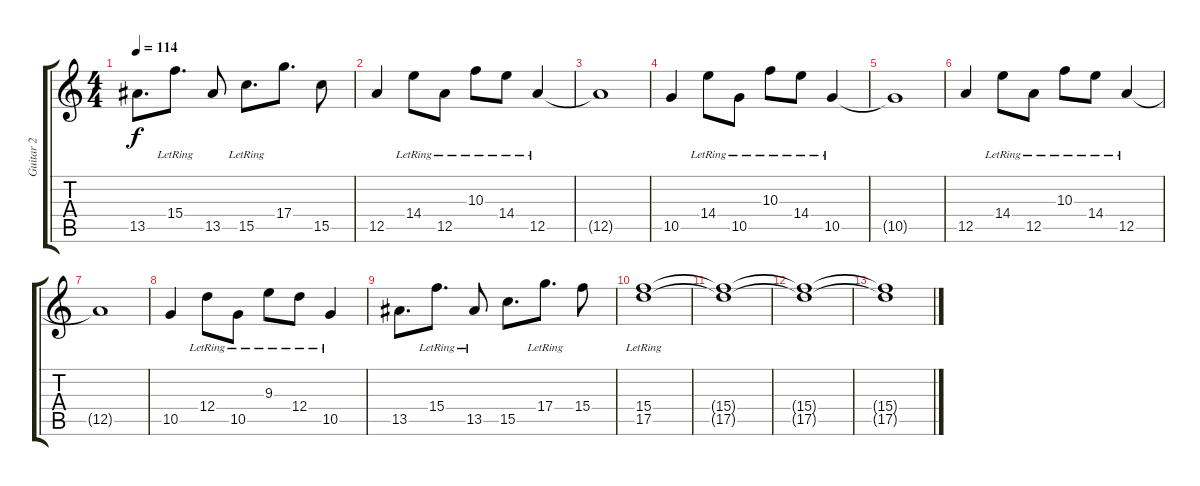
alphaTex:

\track ("Guitar 2" "Guitar 2") {instrument electricguitarjazz}
\staff {score tabs}
\tuning (E4 B3 G3 D3 A2 E2) {hide}
\ts (4 4)
\tempo 114
\clef g2
\ks c
13.5.8{d dy f} 15.4{lr}.8{d} 13.5.8 15.5{lr}.8{d} 17.4.8{d} 15.5.8 |
12.5.4 14.4{lr}.8 12.5{lr}.8 10.3{lr}.8 14.4{lr}.8 12.5{lr}.4 |
12.5{t}.1 |
10.5.4 14.4{lr}.8 10.5{lr}.8 10.3{lr}.8 14.4{lr}.8 10.5{lr}.4 |
10.5{t}.1 |
12.5.4 14.4{lr}.8 12.5{lr}.8 10.3{lr}.8 14.4{lr}.8 12.5{lr}.4 |
12.5{t}.1 |
10.5.4 12.4{lr}.8 10.5{lr}.8 9.3{lr}.8 12.4{lr}.8 10.5{lr}.4 |
13.5.8{d} 15.4{lr}.8{d} 13.5{lr}.8 15.5.8{d} 17.4{lr}.8{d} 15.4.8 |
(15.4{lr} 17.5{lr}).1 |
(15.4{t} 17.5{t}).1{volume 0} |
(15.4{t} 17.5{t}).1 |
(15.4{t} 17.5{t}).1
